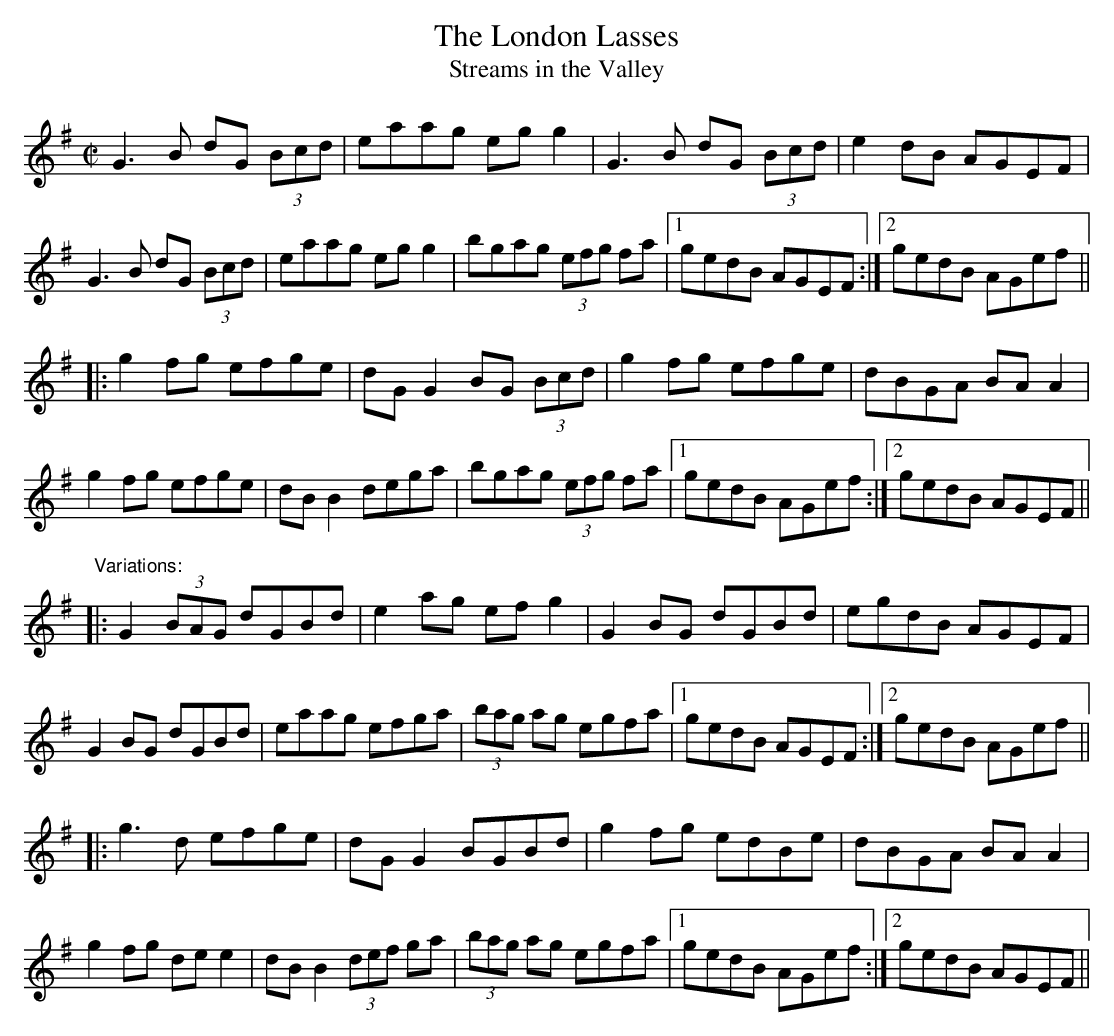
X:1
T:London Lasses, The
T:Streams in the Valley
M:C|
K:G
G3B dG (3Bcd|eaag egg2|G3B dG (3Bcd|e2dB AGEF|
G3B dG (3Bcd|eaag egg2|bgag (3efg fa|1 gedB AGEF:|2 gedB AGef||
|:g2fg efge|dGG2 BG (3Bcd|g2fg efge|dBGA BAA2|
g2fg efge|dBB2 dega|bgag (3efg fa|1 gedB AGef:|2 gedB AGEF||
"Variations:"
|:G2 (3BAG dGBd|e2ag efg2|G2BG dGBd|egdB AGEF|
G2BG dGBd|eaag efga|(3bag ag egfa|1 gedB AGEF:|2 gedB AGef||
|:g3d efge|dGG2 BGBd|g2fg edBe|dBGA BAA2|
g2fg dee2|dBB2 (3def ga|(3bag ag egfa|1 gedB AGef:|2 gedB AGEF||
